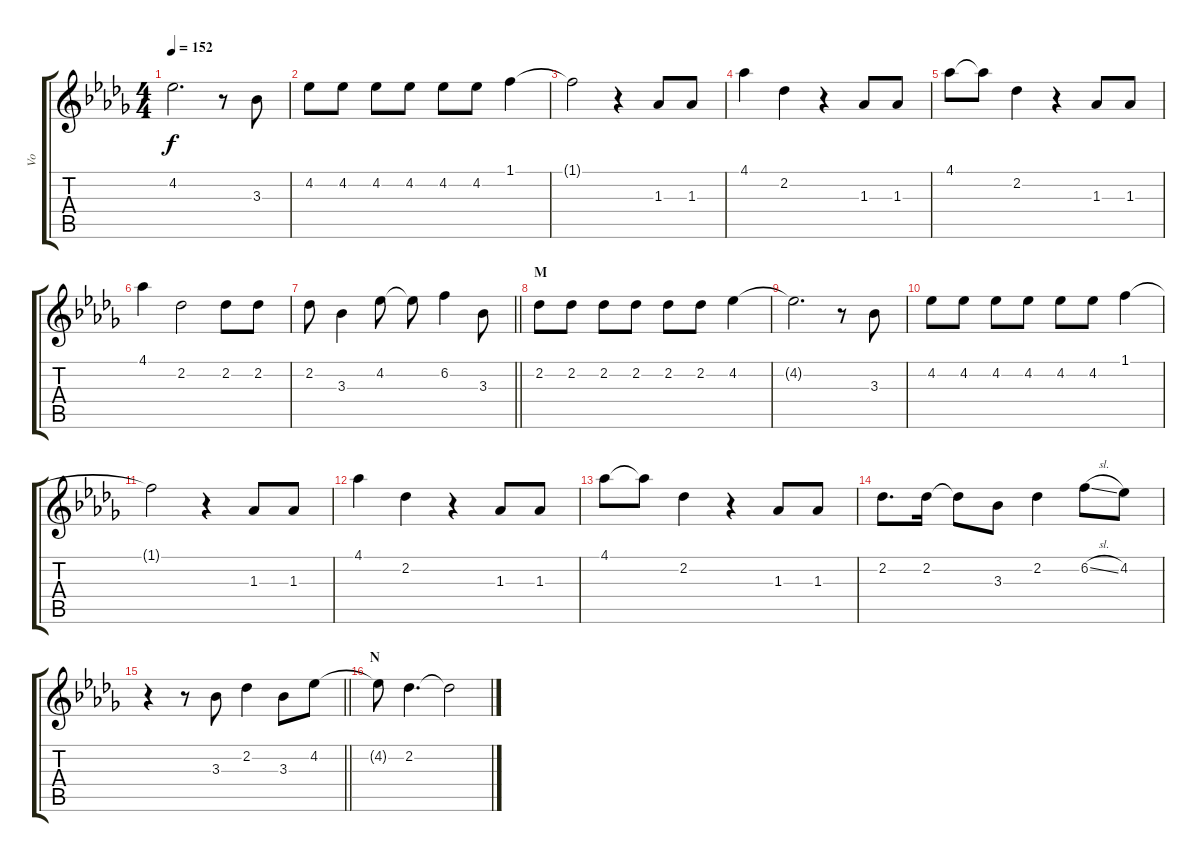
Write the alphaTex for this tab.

\track ("Vo" "Vo") {instrument contrabass}
\staff {score tabs}
\tuning (E4 B3 G3 D3 A2 E2) {hide}
\ts (4 4)
\tempo 152
\clef g2
\ks db
4.2{t}.2{d dy f} r.8 3.3.8 |
4.2.8 4.2.8 4.2.8 4.2.8 4.2.8 4.2.8 1.1.4 |
1.1{t}.2 r.4 1.3.8 1.3.8 |
4.1.4 2.2.4 r.4 1.3.8 1.3.8 |
4.1.8 4.1{t}.8 2.2.4 r.4 1.3.8 1.3.8 |
4.1.4 2.2.2 2.2.8 2.2.8 |
\barLineRight lightlight
2.2.8 3.3.4 4.2.8 4.2{t}.8 6.2.4 3.3.8 |
\section ("" "M")
2.2.8 2.2.8 2.2.8 2.2.8 2.2.8 2.2.8 4.2.4 |
4.2{t}.2{d} r.8 3.3.8 |
4.2.8 4.2.8 4.2.8 4.2.8 4.2.8 4.2.8 1.1.4 |
1.1{t}.2 r.4 1.3.8 1.3.8 |
4.1.4 2.2.4 r.4 1.3.8 1.3.8 |
4.1.8 4.1{t}.8 2.2.4 r.4 1.3.8 1.3.8 |
2.2.8{d} 2.2.16 2.2{t}.8 3.3.8 2.2.4 6.2{sl}.8 4.2.8 |
\barLineRight lightlight
r.4 r.8 3.3.8 2.2.4 3.3.8 4.2.8 |
\section ("" "N")
4.2{t}.8 2.2.4{d} 2.2{t}.2
